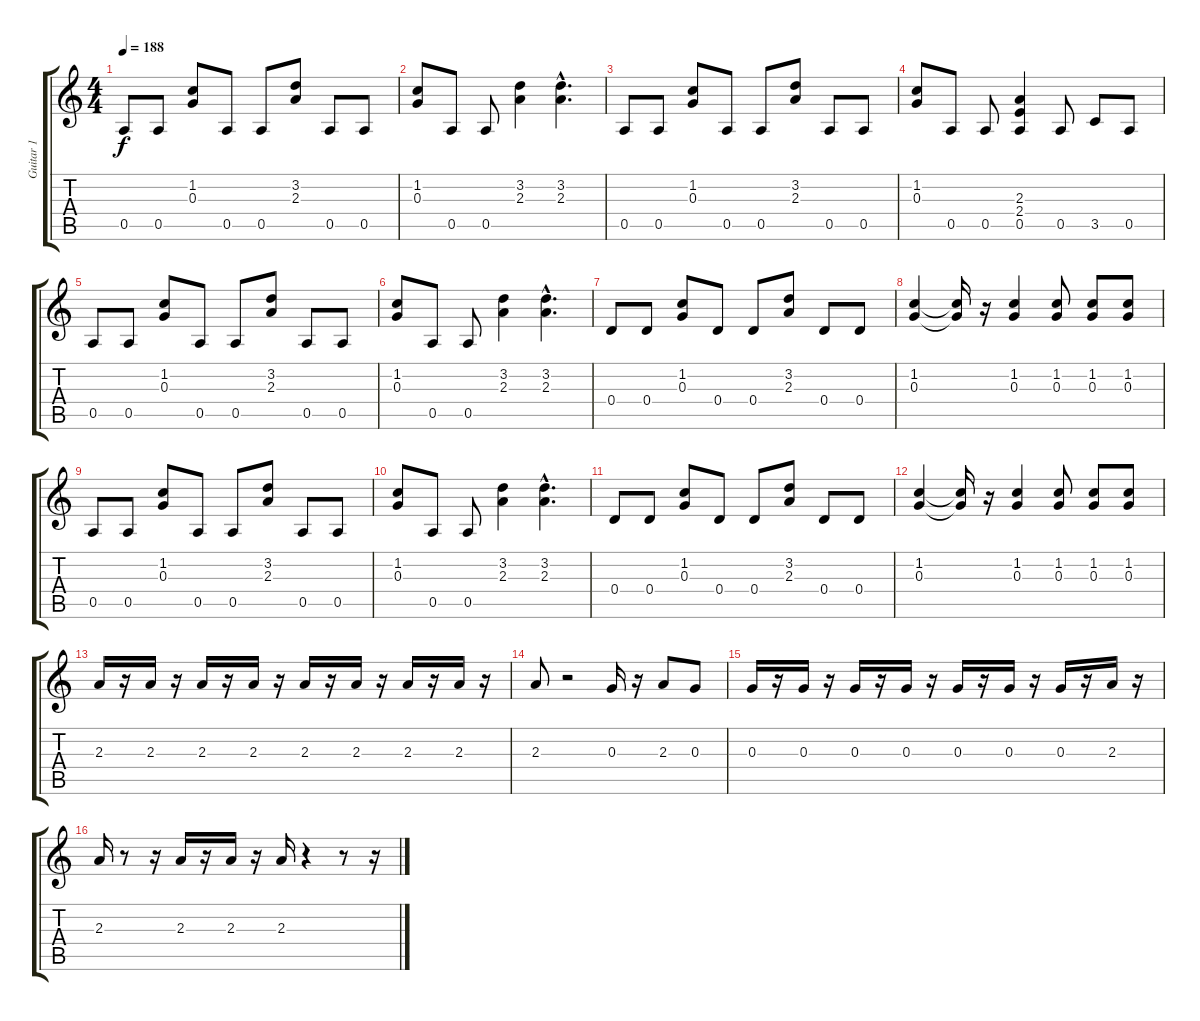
\track ("Guitar 1" "Guitar 1") {instrument distortionguitar}
\staff {score tabs}
\tuning (E4 B3 G3 D3 A2 E2) {hide}
\ts (4 4)
\tempo 188
\clef g2
\ks c
0.5.8{dy f} 0.5.8 (1.2 0.3).8 0.5.8 0.5.8 (3.2 2.3).8 0.5.8 0.5.8 |
(1.2 0.3).8 0.5.8 0.5.8 (3.2 2.3).4 (3.2{hac} 2.3{hac}).4{d} |
0.5.8 0.5.8 (1.2 0.3).8 0.5.8 0.5.8 (3.2 2.3).8 0.5.8 0.5.8 |
(1.2 0.3).8 0.5.8 0.5.8 (2.3 2.4 0.5).4 0.5.8 3.5.8 0.5.8 |
0.5.8 0.5.8 (1.2 0.3).8 0.5.8 0.5.8 (3.2 2.3).8 0.5.8 0.5.8 |
(1.2 0.3).8 0.5.8 0.5.8 (3.2 2.3).4 (3.2{hac} 2.3{hac}).4{d} |
0.4.8 0.4.8 (1.2 0.3).8 0.4.8 0.4.8 (3.2 2.3).8 0.4.8 0.4.8 |
(1.2 0.3).4 (1.2{t} 0.3{t}).16 r.16 (1.2 0.3).4 (1.2 0.3).8 (1.2 0.3).8 (1.2 0.3).8 |
0.5.8 0.5.8 (1.2 0.3).8 0.5.8 0.5.8 (3.2 2.3).8 0.5.8 0.5.8 |
(1.2 0.3).8 0.5.8 0.5.8 (3.2 2.3).4 (3.2{hac} 2.3{hac}).4{d} |
0.4.8 0.4.8 (1.2 0.3).8 0.4.8 0.4.8 (3.2 2.3).8 0.4.8 0.4.8 |
(1.2 0.3).4 (1.2{t} 0.3{t}).16 r.16 (1.2 0.3).4 (1.2 0.3).8 (1.2 0.3).8 (1.2 0.3).8 |
2.3.16 r.16 2.3.16 r.16 2.3.16 r.16 2.3.16 r.16 2.3.16 r.16 2.3.16 r.16 2.3.16 r.16 2.3.16 r.16 |
2.3.8 r.2 0.3.16 r.16 2.3.8 0.3.8 |
0.3.16 r.16 0.3.16 r.16 0.3.16 r.16 0.3.16 r.16 0.3.16 r.16 0.3.16 r.16 0.3.16 r.16 2.3.16 r.16 |
2.3.16 r.8 r.16 2.3.16 r.16 2.3.16 r.16 2.3.16 r.4 r.8 r.16
